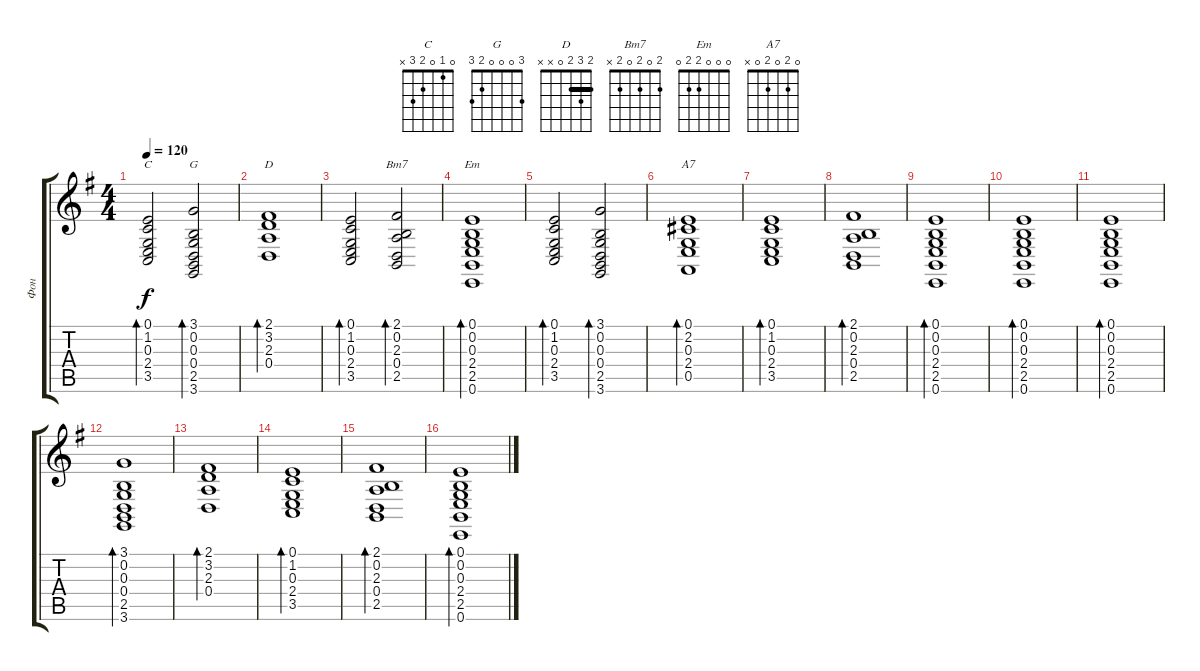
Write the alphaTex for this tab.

\track ("Фон" "Фон") {instrument tremolostrings}
\staff {score tabs}
\tuning (E4 B3 G3 D3 A2 E2) {hide}
\chord ("C" 0 1 0 2 3 x)
\chord ("G" 3 0 0 0 2 3)
\chord ("D" 2 3 2 0 x x) {barre 2}
\chord ("Bm7" 2 0 2 0 2 x)
\chord ("Em" 0 0 0 2 2 0)
\chord ("A7" 0 2 0 2 0 x)
\ts (4 4)
\tempo 120
\clef g2
\ks g
(0.1 1.2 0.3 2.4 3.5).2{bd 120 ch "C" dy f} (3.1 0.2 0.3 0.4 2.5 3.6).2{bd 120 ch "G"} |
(2.1 3.2 2.3 0.4).1{bd 120 ch "D"} |
(0.1 1.2 0.3 2.4 3.5).2{bd 120} (2.1 0.2 2.3 0.4 2.5).2{bd 120 ch "Bm7"} |
(0.1 0.2 0.3 2.4 2.5 0.6).1{bd 120 ch "Em"} |
(0.1 1.2 0.3 2.4 3.5).2{bd 120} (3.1 0.2 0.3 0.4 2.5 3.6).2{bd 120} |
(0.1 2.2 0.3 2.4 0.5).1{bd 120 ch "A7"} |
(0.1 1.2 0.3 2.4 3.5).1{bd 120} |
(2.1 0.2 2.3 0.4 2.5).1{bd 120} |
(0.1 0.2 0.3 2.4 2.5 0.6).1{bd 120} |
(0.1 0.2 0.3 2.4 2.5 0.6).1{bd 120} |
(0.1 0.2 0.3 2.4 2.5 0.6).1{bd 120} |
(3.1 0.2 0.3 0.4 2.5 3.6).1{bd 120} |
(2.1 3.2 2.3 0.4).1{bd 120} |
(0.1 1.2 0.3 2.4 3.5).1{bd 120} |
(2.1 0.2 2.3 0.4 2.5).1{bd 120} |
(0.1 0.2 0.3 2.4 2.5 0.6).1{bd 120}
